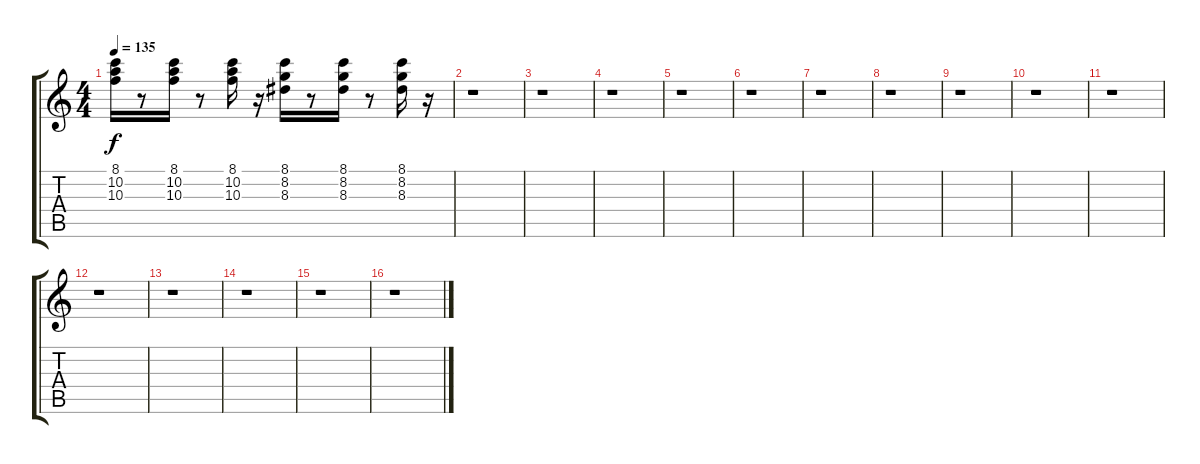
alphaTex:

\track "" {instrument slapbass2}
\staff {score tabs}
\tuning (E4 B3 G3 D3 A2 E2) {hide}
\ts (4 4)
\tempo 135
\clef g2
\ks c
(8.1 10.2 10.3).16{dy f} r.8 (8.1 10.2 10.3).16 r.8 (8.1 10.2 10.3).16 r.16 (8.1 8.2 8.3).16 r.8 (8.1 8.2 8.3).16 r.8 (8.1 8.2 8.3).16 r.16 |
r.1 |
r.1 |
r.1 |
r.1 |
r.1 |
r.1 |
r.1 |
r.1 |
r.1 |
r.1 |
r.1 |
r.1 |
r.1 |
r.1 |
r.1
